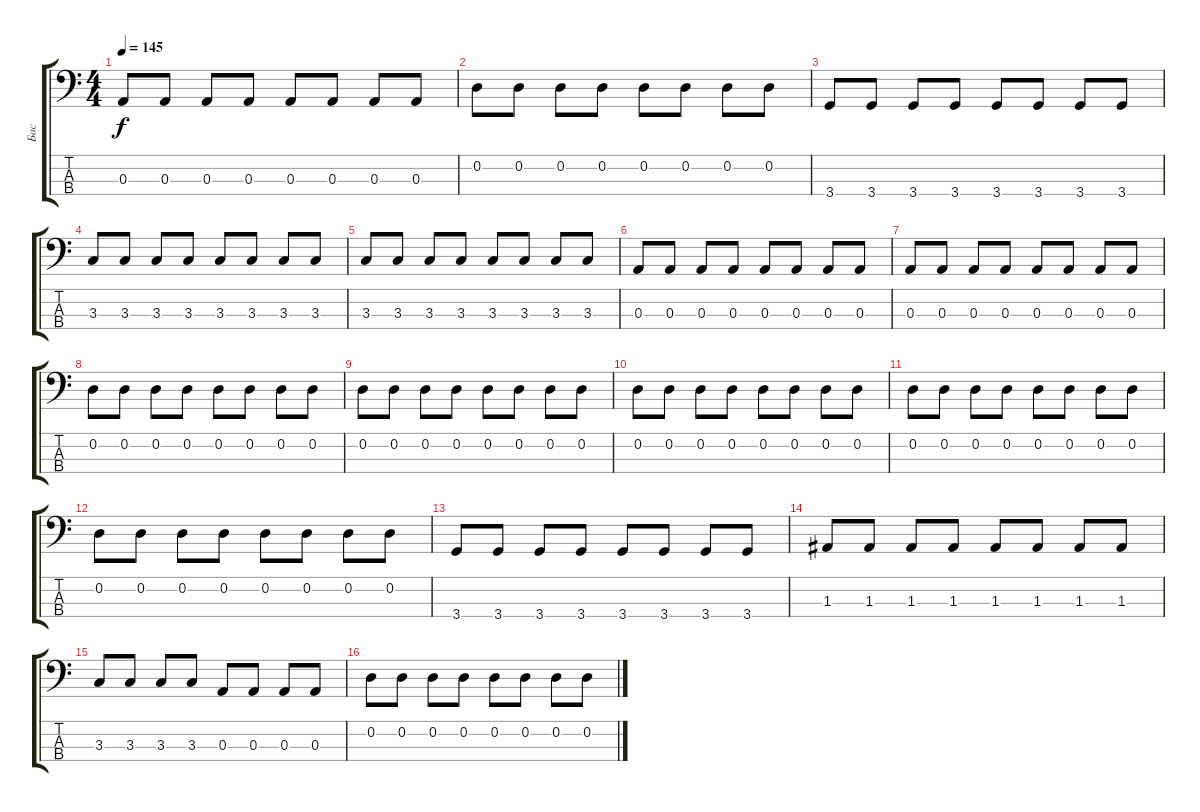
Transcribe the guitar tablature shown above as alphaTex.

\track ("Бас" "Бас") {instrument electricbasspick}
\staff {score tabs}
\tuning (G2 D2 A1 E1) {hide}
\ts (4 4)
\tempo 145
\clef f4
\ks c
0.3.8{dy f} 0.3.8 0.3.8 0.3.8 0.3.8 0.3.8 0.3.8 0.3.8 |
0.2.8 0.2.8 0.2.8 0.2.8 0.2.8 0.2.8 0.2.8 0.2.8 |
3.4.8 3.4.8 3.4.8 3.4.8 3.4.8 3.4.8 3.4.8 3.4.8 |
3.3.8 3.3.8 3.3.8 3.3.8 3.3.8 3.3.8 3.3.8 3.3.8 |
3.3.8 3.3.8 3.3.8 3.3.8 3.3.8 3.3.8 3.3.8 3.3.8 |
0.3.8 0.3.8 0.3.8 0.3.8 0.3.8 0.3.8 0.3.8 0.3.8 |
0.3.8 0.3.8 0.3.8 0.3.8 0.3.8 0.3.8 0.3.8 0.3.8 |
0.2.8 0.2.8 0.2.8 0.2.8 0.2.8 0.2.8 0.2.8 0.2.8 |
0.2.8 0.2.8 0.2.8 0.2.8 0.2.8 0.2.8 0.2.8 0.2.8 |
0.2.8 0.2.8 0.2.8 0.2.8 0.2.8 0.2.8 0.2.8 0.2.8 |
0.2.8 0.2.8 0.2.8 0.2.8 0.2.8 0.2.8 0.2.8 0.2.8 |
0.2.8 0.2.8 0.2.8 0.2.8 0.2.8 0.2.8 0.2.8 0.2.8 |
3.4.8 3.4.8 3.4.8 3.4.8 3.4.8 3.4.8 3.4.8 3.4.8 |
1.3.8 1.3.8 1.3.8 1.3.8 1.3.8 1.3.8 1.3.8 1.3.8 |
3.3.8 3.3.8 3.3.8 3.3.8 0.3.8 0.3.8 0.3.8 0.3.8 |
0.2.8 0.2.8 0.2.8 0.2.8 0.2.8 0.2.8 0.2.8 0.2.8
